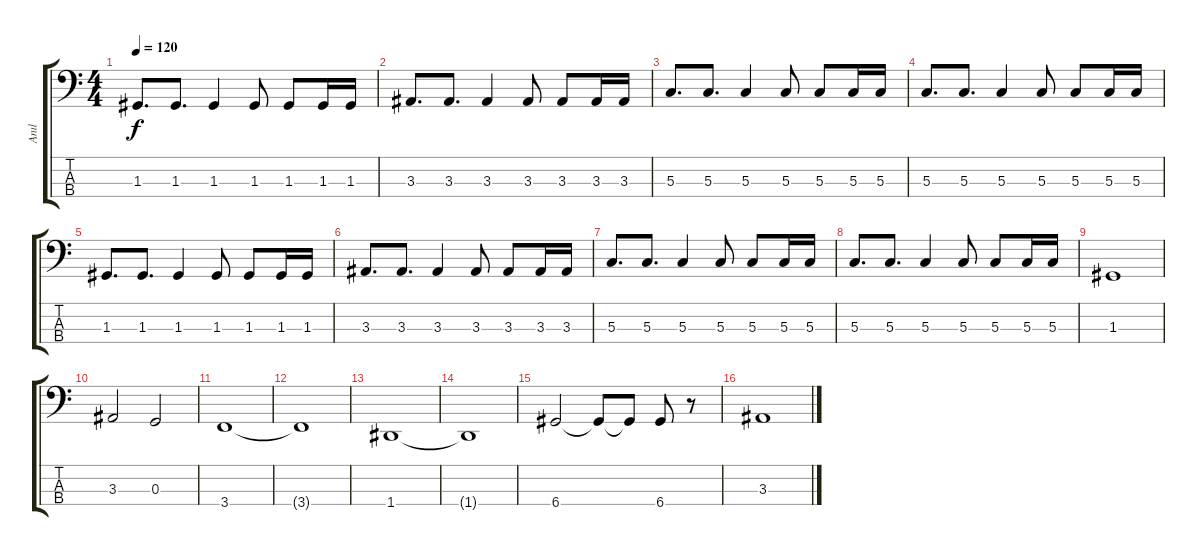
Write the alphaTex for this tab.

\track ("Anıl" "Anıl") {instrument electricbassfinger}
\staff {score tabs}
\tuning (F2 C2 G1 D1) {hide}
\ts (4 4)
\tempo 120
\clef f4
\ks c
1.3.8{d dy f} 1.3.8{d} 1.3.4 1.3.8 1.3.8 1.3.16 1.3.16 |
3.3.8{d} 3.3.8{d} 3.3.4 3.3.8 3.3.8 3.3.16 3.3.16 |
5.3.8{d} 5.3.8{d} 5.3.4 5.3.8 5.3.8 5.3.16 5.3.16 |
5.3.8{d} 5.3.8{d} 5.3.4 5.3.8 5.3.8 5.3.16 5.3.16 |
1.3.8{d} 1.3.8{d} 1.3.4 1.3.8 1.3.8 1.3.16 1.3.16 |
3.3.8{d} 3.3.8{d} 3.3.4 3.3.8 3.3.8 3.3.16 3.3.16 |
5.3.8{d} 5.3.8{d} 5.3.4 5.3.8 5.3.8 5.3.16 5.3.16 |
5.3.8{d} 5.3.8{d} 5.3.4 5.3.8 5.3.8 5.3.16 5.3.16 |
1.3.1 |
3.3.2 0.3.2 |
3.4.1 |
3.4{t}.1 |
1.4.1 |
1.4{t}.1 |
6.4.2 6.4{t}.8 6.4{t}.8 6.4.8 r.8 |
3.3.1
